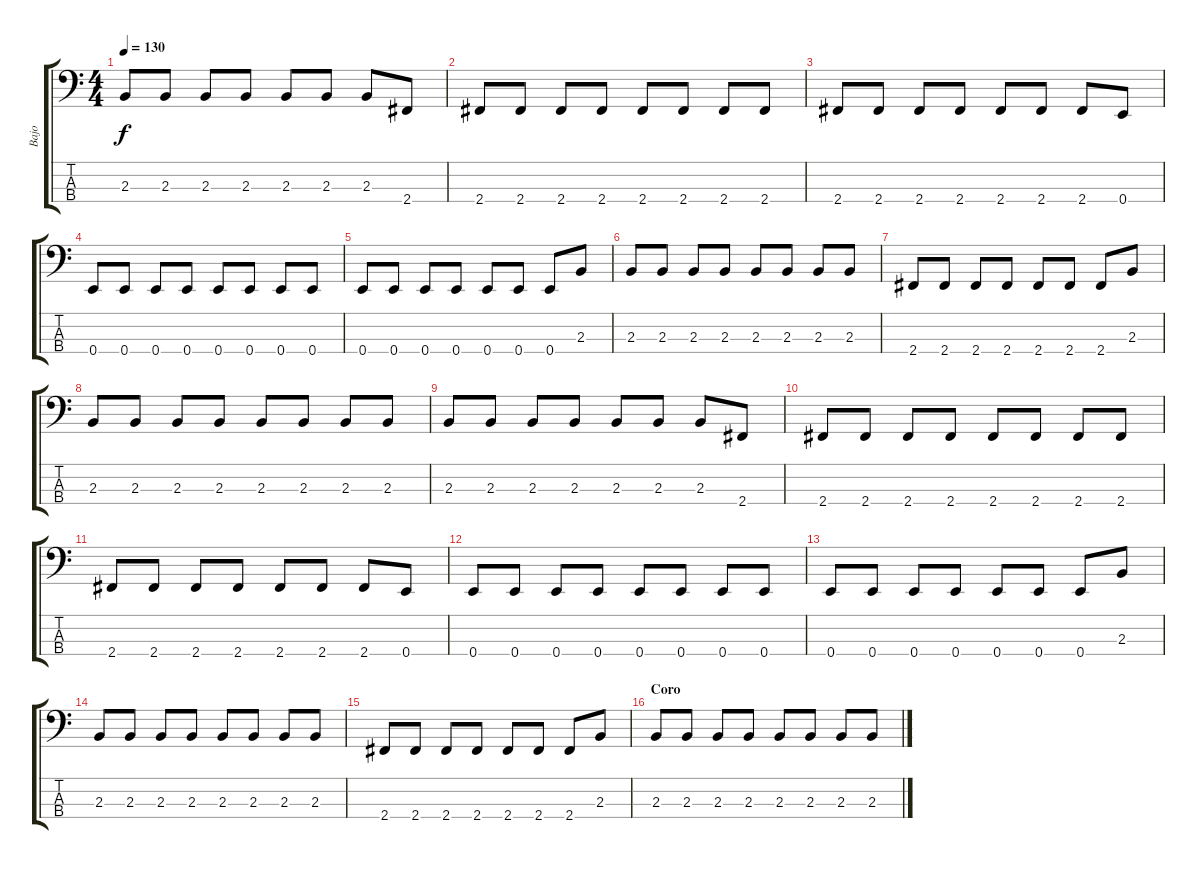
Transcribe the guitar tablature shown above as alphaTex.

\track ("Bajo" "Bajo") {instrument electricbasspick}
\staff {score tabs}
\tuning (G2 D2 A1 E1) {hide}
\ts (4 4)
\tempo 130
\clef f4
\ks c
2.3.8{dy f} 2.3.8 2.3.8 2.3.8 2.3.8 2.3.8 2.3.8 2.4.8 |
2.4.8 2.4.8 2.4.8 2.4.8 2.4.8 2.4.8 2.4.8 2.4.8 |
2.4.8 2.4.8 2.4.8 2.4.8 2.4.8 2.4.8 2.4.8 0.4.8 |
0.4.8 0.4.8 0.4.8 0.4.8 0.4.8 0.4.8 0.4.8 0.4.8 |
0.4.8 0.4.8 0.4.8 0.4.8 0.4.8 0.4.8 0.4.8 2.3.8 |
2.3.8 2.3.8 2.3.8 2.3.8 2.3.8 2.3.8 2.3.8 2.3.8 |
2.4.8 2.4.8 2.4.8 2.4.8 2.4.8 2.4.8 2.4.8 2.3.8 |
2.3.8 2.3.8 2.3.8 2.3.8 2.3.8 2.3.8 2.3.8 2.3.8 |
2.3.8 2.3.8 2.3.8 2.3.8 2.3.8 2.3.8 2.3.8 2.4.8 |
2.4.8 2.4.8 2.4.8 2.4.8 2.4.8 2.4.8 2.4.8 2.4.8 |
2.4.8 2.4.8 2.4.8 2.4.8 2.4.8 2.4.8 2.4.8 0.4.8 |
0.4.8 0.4.8 0.4.8 0.4.8 0.4.8 0.4.8 0.4.8 0.4.8 |
0.4.8 0.4.8 0.4.8 0.4.8 0.4.8 0.4.8 0.4.8 2.3.8 |
2.3.8 2.3.8 2.3.8 2.3.8 2.3.8 2.3.8 2.3.8 2.3.8 |
2.4.8 2.4.8 2.4.8 2.4.8 2.4.8 2.4.8 2.4.8 2.3.8 |
\section ("" "Coro")
2.3.8 2.3.8 2.3.8 2.3.8 2.3.8 2.3.8 2.3.8 2.3.8
